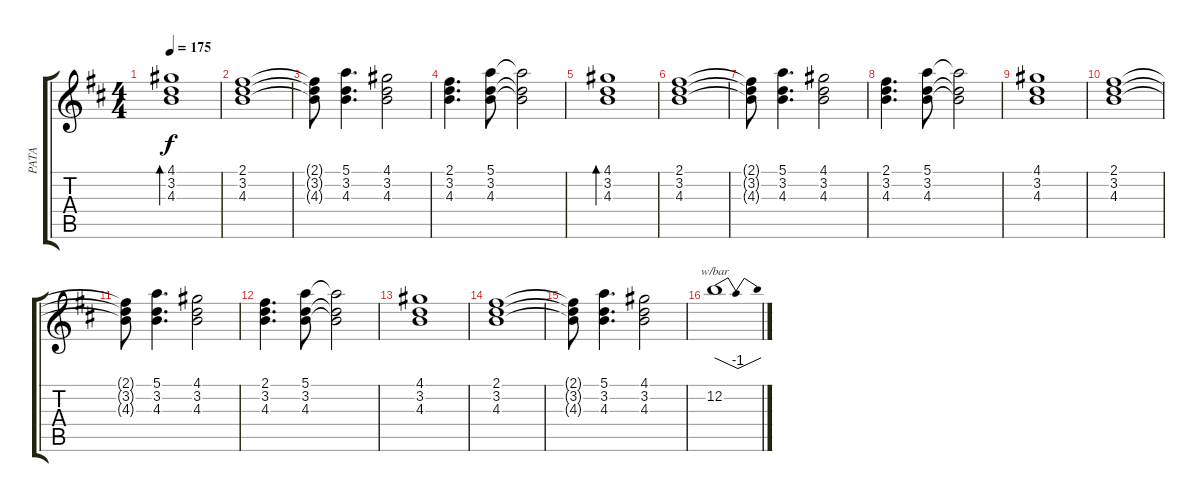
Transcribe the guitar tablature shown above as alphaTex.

\track ("PATA" "PATA") {instrument distortionguitar}
\staff {score tabs}
\tuning (E4 B3 G3 D3 A2 E2) {hide}
\ts (4 4)
\tempo 175
\clef g2
\ks d
(4.1 3.2 4.3).1{bd 480 dy f} |
(2.1 3.2 4.3).1 |
(2.1{t} 3.2{t} 4.3{t}).8 (5.1 3.2 4.3).4{d} (4.1 3.2 4.3).2 |
(2.1 3.2 4.3).4{d} (5.1 3.2 4.3).8 (5.1{t} 3.2{t} 4.3{t}).2 |
(4.1 3.2 4.3).1{bd 480} |
(2.1 3.2 4.3).1 |
(2.1{t} 3.2{t} 4.3{t}).8 (5.1 3.2 4.3).4{d} (4.1 3.2 4.3).2 |
(2.1 3.2 4.3).4{d} (5.1 3.2 4.3).8 (5.1{t} 3.2{t} 4.3{t}).2 |
(4.1 3.2 4.3).1 |
(2.1 3.2 4.3).1 |
(2.1{t} 3.2{t} 4.3{t}).8 (5.1 3.2 4.3).4{d} (4.1 3.2 4.3).2 |
(2.1 3.2 4.3).4{d} (5.1 3.2 4.3).8 (5.1{t} 3.2{t} 4.3{t}).2 |
(4.1 3.2 4.3).1 |
(2.1 3.2 4.3).1 |
(2.1{t} 3.2{t} 4.3{t}).8 (5.1 3.2 4.3).4{d} (4.1 3.2 4.3).2 |
12.2.1{tbe (dip default 0 0 22 -4 37 -4 60 0) instrument distortionguitar}
